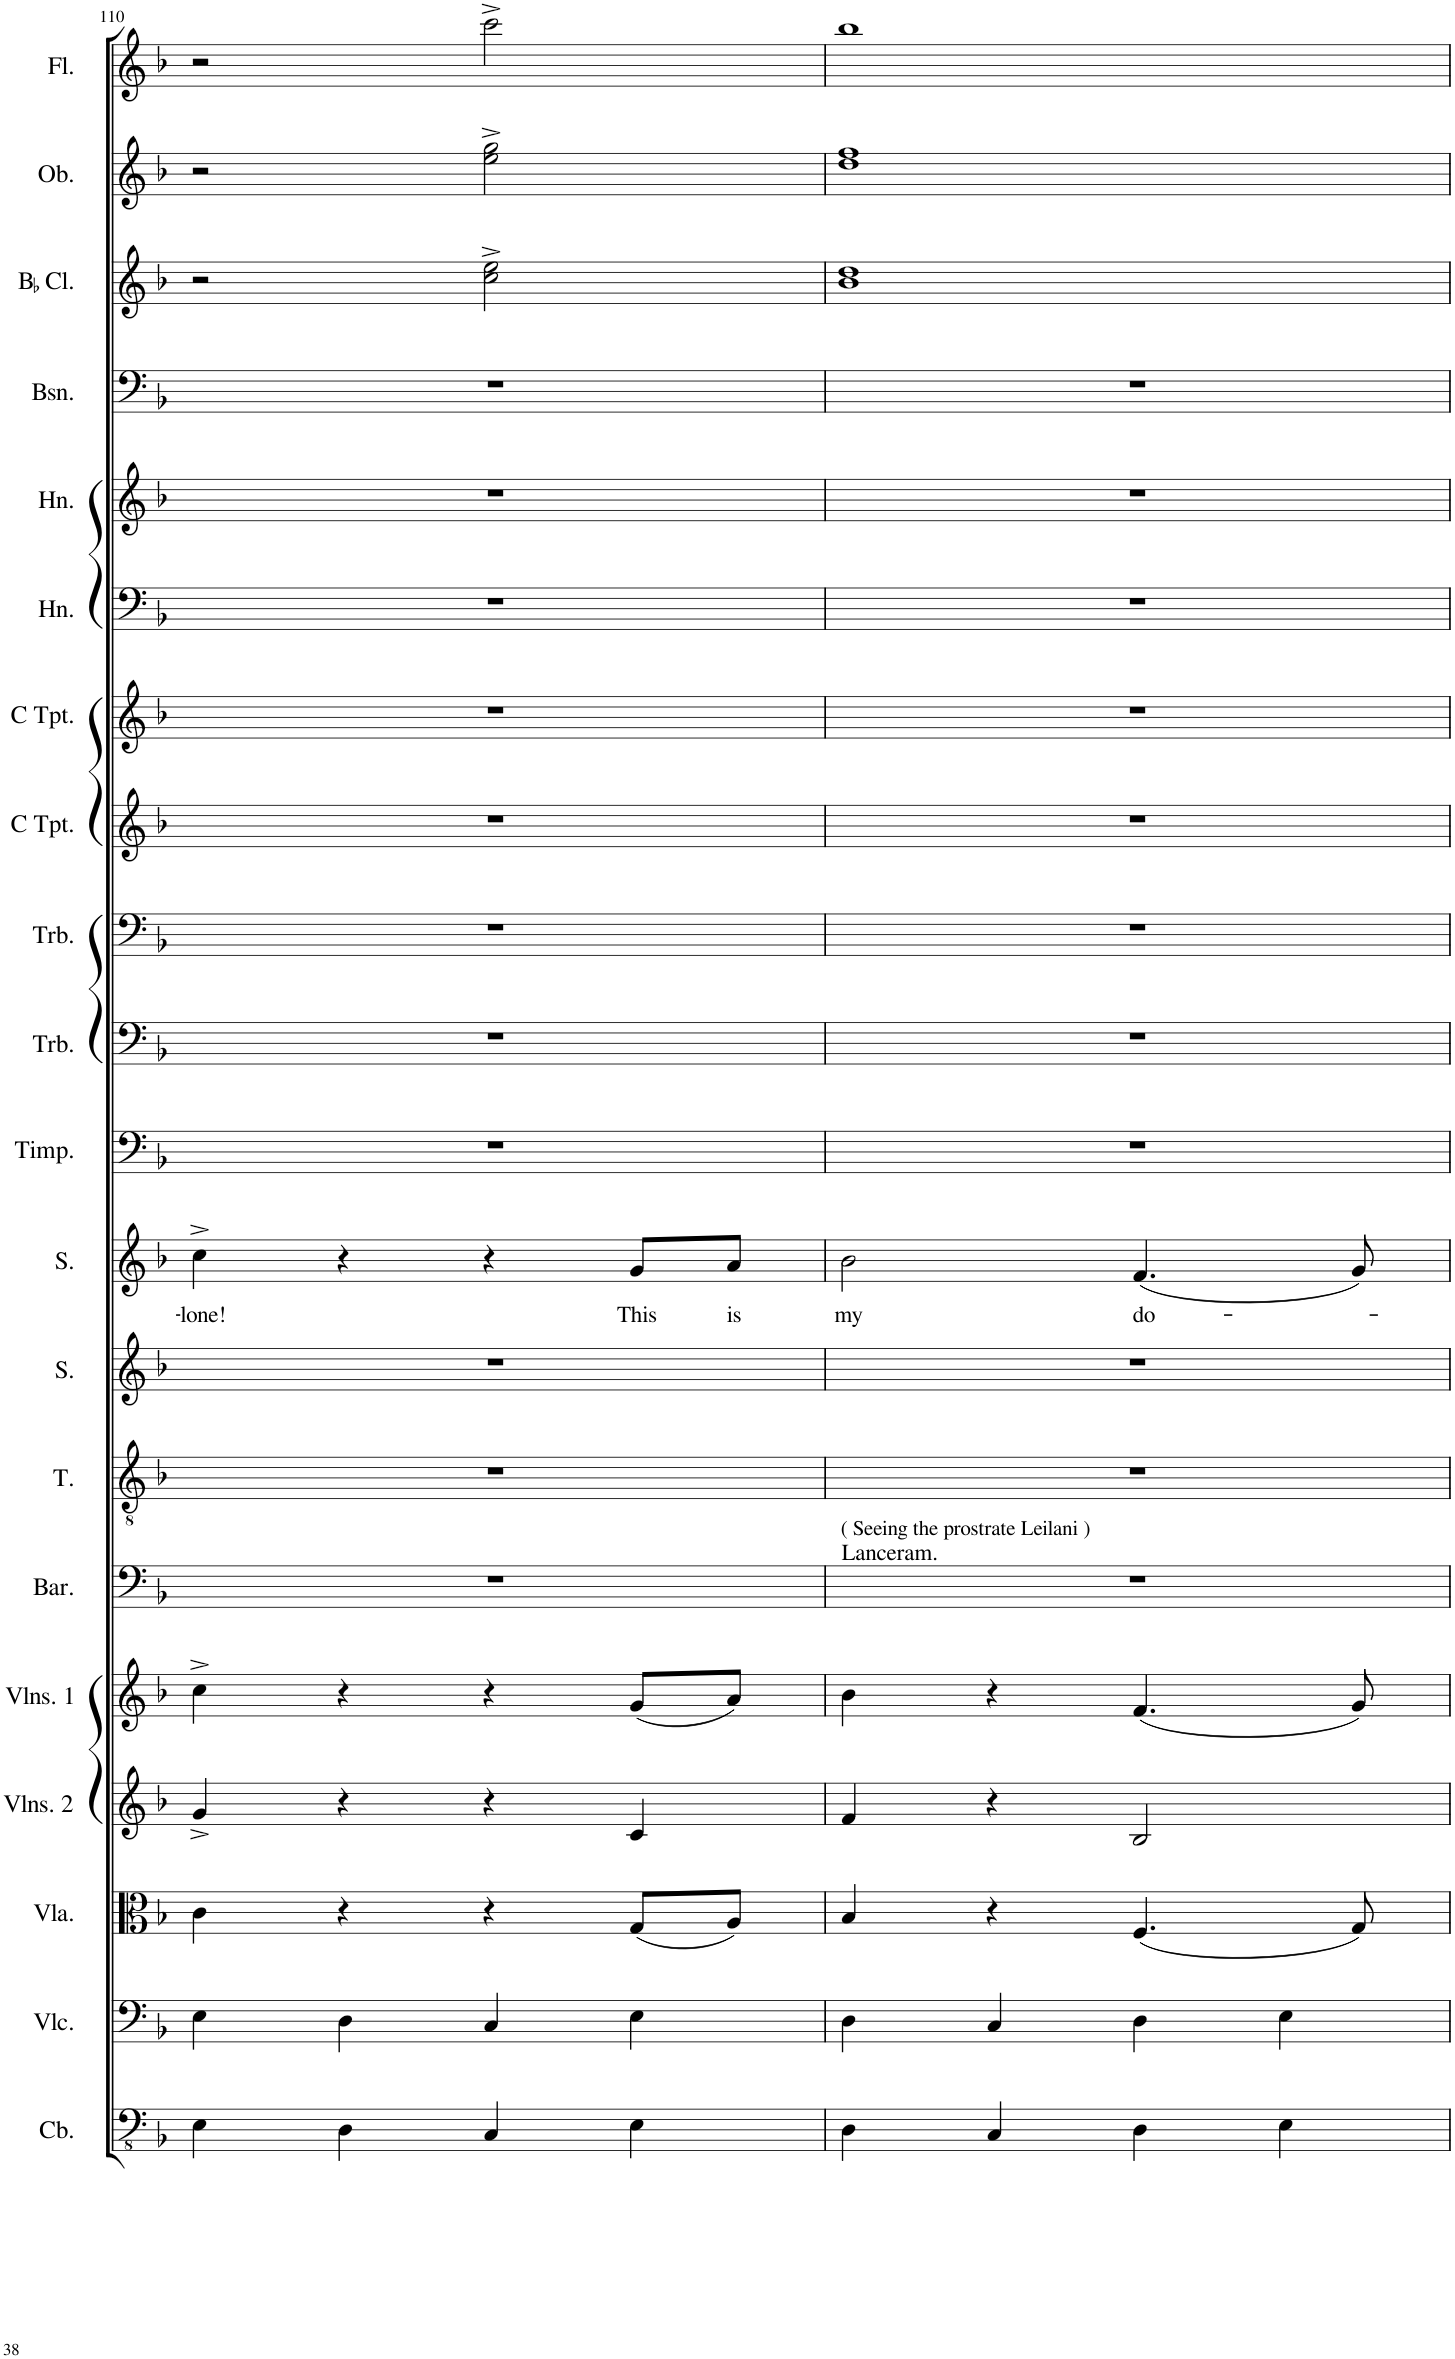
**kern	**kern	**kern	**kern	**kern	**kern	**kern	**kern	**kern	**text	**kern	**kern	**kern	**kern	**kern	**kern	**kern	**kern	**kern	**kern	**kern
*part20	*part19	*part18	*part17	*part16	*part15	*part14	*part13	*part12	*part12	*part11	*part10	*part9	*part8	*part7	*part6	*part5	*part4	*part3	*part2	*part1
*staff20	*staff19	*staff18	*staff17	*staff16	*staff15	*staff14	*staff13	*staff12	*staff12	*staff11	*staff10	*staff9	*staff8	*staff7	*staff6	*staff5	*staff4	*staff3	*staff2	*staff1
*I"Contrabass	*I"Violoncello	*I"Viola	*I"Violins 2	*I"Violins 1	*I"Baritone	*I"Tenor	*I"Soprano	*I"Soprano	*	*I"Timpani	*I"Trombone	*I"Trombone	*I"C Trumpet	*I"C Trumpet	*I"Horn	*I"Horn	*I"Bassoon	*I"BaccidentalFlat Clarinet	*I"Oboe	*I"Flute
*I'Cb.	*I'Vlc.	*I'Vla.	*I'Vlns. 2	*I'Vlns. 1	*I'Bar.	*I'T.	*I'S.	*I'S.	*	*I'Timp.	*I'Trb.	*I'Trb.	*I'C Tpt.	*I'C Tpt.	*I'Hn.	*I'Hn.	*I'Bsn.	*I'BaccidentalFlat Cl.	*I'Ob.	*I'Fl.
!!LO:PB:g=z
*clefFv4	*clefF4	*clefC3	*clefG2	*clefG2	*clefF4	*clefGv2	*clefG2	*clefG2	*	*clefF4	*clefF4	*clefF4	*clefG2	*clefG2	*clefF4	*clefG2	*clefF4	*clefG2	*clefG2	*clefG2
*	*	*	*	*	*	*	*	*	*	*	*	*	*	*	*ITrd4c7	*ITrd4c7	*	*ITrd1c2	*	*
*k[b-]	*k[b-]	*k[b-]	*k[b-]	*k[b-]	*k[b-]	*k[b-]	*k[b-]	*k[b-]	*	*k[b-]	*k[b-]	*k[b-]	*k[b-]	*k[b-]	*k[b-]	*k[b-]	*k[b-]	*k[b-]	*k[b-]	*k[b-]
*M2/2	*M2/2	*M2/2	*M2/2	*M4/4	*M2/2	*M2/2	*M2/2	*M2/2	*	*M2/2	*M2/2	*M2/2	*M2/2	*M2/2	*M2/2	*M2/2	*M2/2	*M2/2	*M2/2	*M4/4
=110	=110	=110	=110	=110	=110	=110	=110	=110	=110	=110	=110	=110	=110	=110	=110	=110	=110	=110	=110	=110
!	!	!	!	!	!	!	!	!	!LO:LY:b	!	!	!	!	!	!	!	!	!	!	!
4EE\	4E\	4c\	4g^/	4cc^\	1r	1r	1r	4cc^\	-lone!	1r	1r	1r	1r	1r	1r	1r	1r	2r	2r	2r
4DD\	4D\	4r	4r	4r	.	.	.	4r	.	.	.	.	.	.	.	.	.	.	.	.
4CC/	4C/	4r	4r	4r	.	.	.	4r	.	.	.	.	.	.	.	.	.	2cc\^ 2ee\^	2ee\^ 2gg\^	2ccc^\
!	!	!	!	!	!	!	!	!	!LO:LY:b	!	!	!	!	!	!	!	!	!	!	!
4EE\	4E\	(8G/L	4c/	(8g/L	.	.	.	8g/L	This	.	.	.	.	.	.	.	.	.	.	.
!	!	!	!	!	!	!	!	!	!LO:LY:b	!	!	!	!	!	!	!	!	!	!	!
.	.	8A/J)	.	8a/J)	.	.	.	8a/J	is	.	.	.	.	.	.	.	.	.	.	.
=111	=111	=111	=111	=111	=111	=111	=111	=111	=111	=111	=111	=111	=111	=111	=111	=111	=111	=111	=111	=111
!	!	!	!	!	!LO:TX:a:t=Lanceram.	!	!	!	!	!	!	!	!	!	!	!	!	!	!	!
!	!	!	!	!	!LO:TX:a:t=( Seeing the prostrate Leilani )	!	!	!	!	!	!	!	!	!	!	!	!	!	!	!
!	!	!	!	!	!	!	!	!	!LO:LY:b	!	!	!	!	!	!	!	!	!	!	!
4DD\	4D\	4B-/	4f/	4b-\	1r	1r	1r	2b-\	my	1r	1r	1r	1r	1r	1r	1r	1r	1b- 1dd	1dd 1ff	1bb-
4CC/	4C/	4r	4r	4r	.	.	.	.	.	.	.	.	.	.	.	.	.	.	.	.
!	!	!	!	!	!	!	!	!	!LO:LY:b	!	!	!	!	!	!	!	!	!	!	!
4DD\	4D\	(4.F/	2B-/	(4.f/	.	.	.	(4.f/	do-	.	.	.	.	.	.	.	.	.	.	.
4EE\	4E\	.	.	.	.	.	.	.	.	.	.	.	.	.	.	.	.	.	.	.
.	.	8G/)	.	8g/)	.	.	.	8g/)	.	.	.	.	.	.	.	.	.	.	.	.
=	=	=	=	=	=	=	=	=	=	=	=	=	=	=	=	=	=	=	=	=
*-	*-	*-	*-	*-	*-	*-	*-	*-	*-	*-	*-	*-	*-	*-	*-	*-	*-	*-	*-	*-
